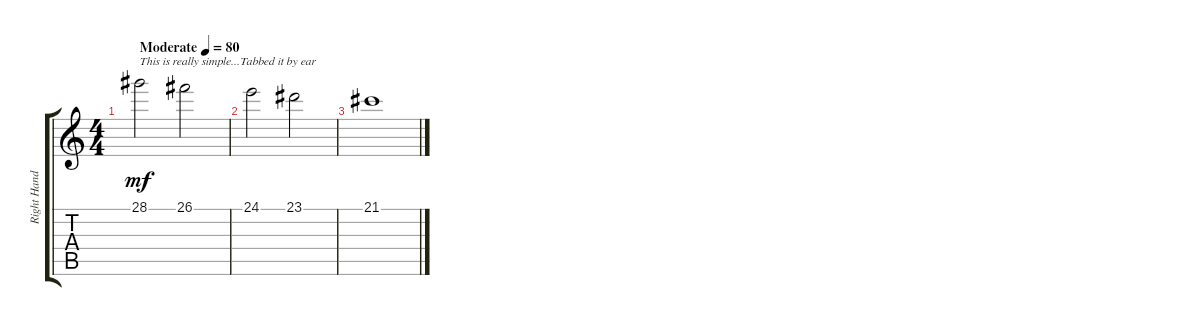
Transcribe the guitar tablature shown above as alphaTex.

\track ("Right Hand Piano" "Right Hand") {instrument acousticgrandpiano}
\staff {score tabs}
\tuning (E4 B3 G3 D3 A2 E2) {hide}
\ts (4 4)
\tempo (80 "Moderate")
\clef g2
\ks c
28.1.2{txt "This is really simple...Tabbed it by ear" dy mf instrument acousticgrandpiano} 26.1.2 |
24.1.2 23.1.2 |
21.1.1
